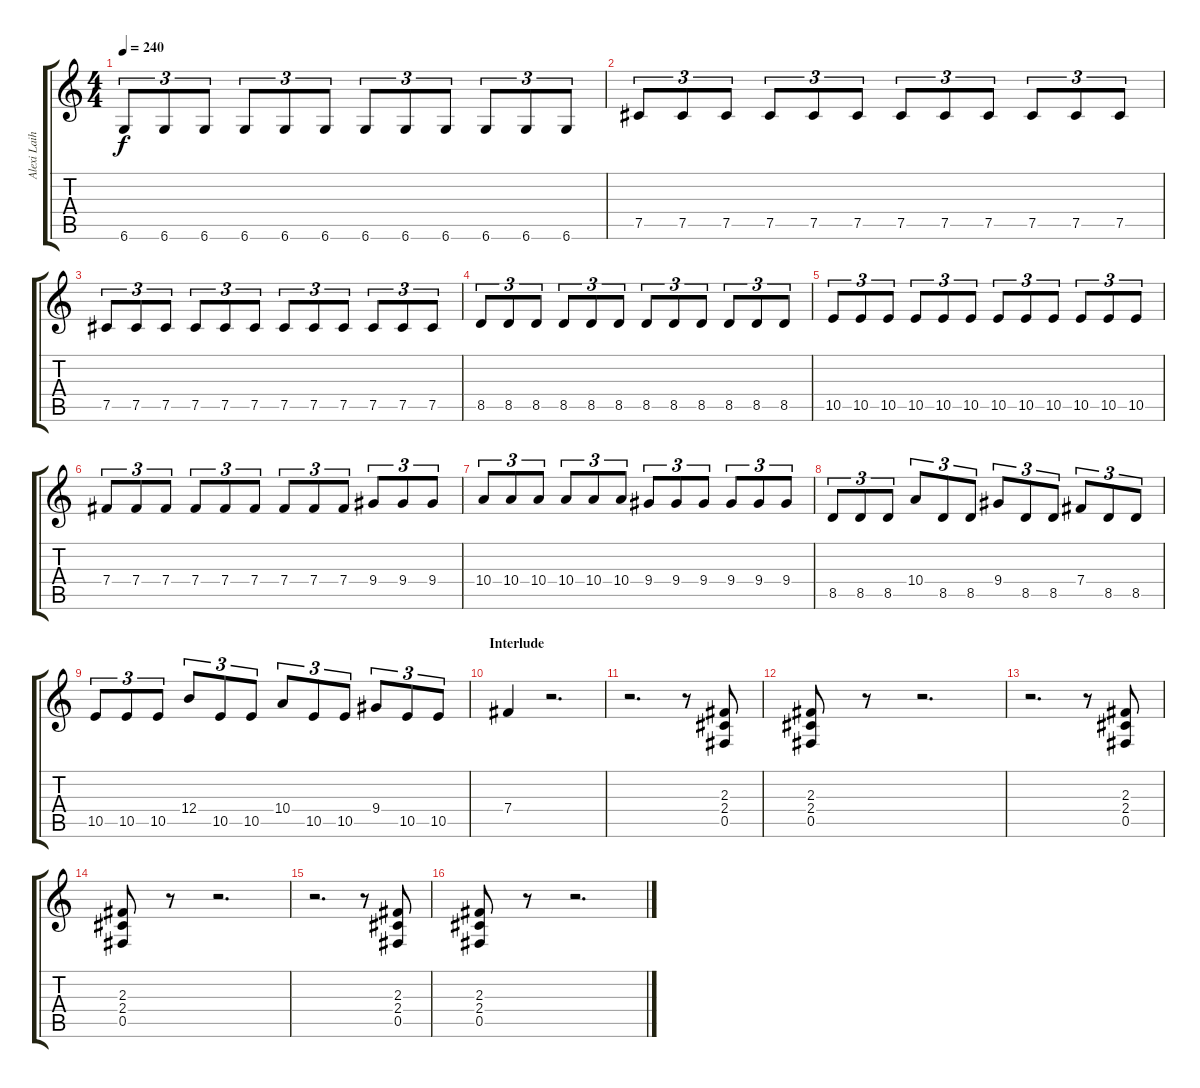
\track ("Alexi Laiho" "Alexi Laih") {instrument distortionguitar}
\staff {score tabs}
\tuning (Db4 Ab3 E3 B2 Gb2 Db2) {hide}
\ts (4 4)
\tempo 240
\clef g2
\ks c
6.6.8{tu (3 2) dy f} 6.6.8{tu (3 2)} 6.6.8{tu (3 2)} 6.6.8{tu (3 2)} 6.6.8{tu (3 2)} 6.6.8{tu (3 2)} 6.6.8{tu (3 2)} 6.6.8{tu (3 2)} 6.6.8{tu (3 2)} 6.6.8{tu (3 2)} 6.6.8{tu (3 2)} 6.6.8{tu (3 2)} |
7.5.8{tu (3 2)} 7.5.8{tu (3 2)} 7.5.8{tu (3 2)} 7.5.8{tu (3 2)} 7.5.8{tu (3 2)} 7.5.8{tu (3 2)} 7.5.8{tu (3 2)} 7.5.8{tu (3 2)} 7.5.8{tu (3 2)} 7.5.8{tu (3 2)} 7.5.8{tu (3 2)} 7.5.8{tu (3 2)} |
7.5.8{tu (3 2)} 7.5.8{tu (3 2)} 7.5.8{tu (3 2)} 7.5.8{tu (3 2)} 7.5.8{tu (3 2)} 7.5.8{tu (3 2)} 7.5.8{tu (3 2)} 7.5.8{tu (3 2)} 7.5.8{tu (3 2)} 7.5.8{tu (3 2)} 7.5.8{tu (3 2)} 7.5.8{tu (3 2)} |
8.5.8{tu (3 2)} 8.5.8{tu (3 2)} 8.5.8{tu (3 2)} 8.5.8{tu (3 2)} 8.5.8{tu (3 2)} 8.5.8{tu (3 2)} 8.5.8{tu (3 2)} 8.5.8{tu (3 2)} 8.5.8{tu (3 2)} 8.5.8{tu (3 2)} 8.5.8{tu (3 2)} 8.5.8{tu (3 2)} |
10.5.8{tu (3 2)} 10.5.8{tu (3 2)} 10.5.8{tu (3 2)} 10.5.8{tu (3 2)} 10.5.8{tu (3 2)} 10.5.8{tu (3 2)} 10.5.8{tu (3 2)} 10.5.8{tu (3 2)} 10.5.8{tu (3 2)} 10.5.8{tu (3 2)} 10.5.8{tu (3 2)} 10.5.8{tu (3 2)} |
7.4.8{tu (3 2)} 7.4.8{tu (3 2)} 7.4.8{tu (3 2)} 7.4.8{tu (3 2)} 7.4.8{tu (3 2)} 7.4.8{tu (3 2)} 7.4.8{tu (3 2)} 7.4.8{tu (3 2)} 7.4.8{tu (3 2)} 9.4.8{tu (3 2)} 9.4.8{tu (3 2)} 9.4.8{tu (3 2)} |
10.4.8{tu (3 2)} 10.4.8{tu (3 2)} 10.4.8{tu (3 2)} 10.4.8{tu (3 2)} 10.4.8{tu (3 2)} 10.4.8{tu (3 2)} 9.4.8{tu (3 2)} 9.4.8{tu (3 2)} 9.4.8{tu (3 2)} 9.4.8{tu (3 2)} 9.4.8{tu (3 2)} 9.4.8{tu (3 2)} |
8.5.8{tu (3 2)} 8.5.8{tu (3 2)} 8.5.8{tu (3 2)} 10.4.8{tu (3 2)} 8.5.8{tu (3 2)} 8.5.8{tu (3 2)} 9.4.8{tu (3 2)} 8.5.8{tu (3 2)} 8.5.8{tu (3 2)} 7.4.8{tu (3 2)} 8.5.8{tu (3 2)} 8.5.8{tu (3 2)} |
10.5.8{tu (3 2)} 10.5.8{tu (3 2)} 10.5.8{tu (3 2)} 12.4.8{tu (3 2)} 10.5.8{tu (3 2)} 10.5.8{tu (3 2)} 10.4.8{tu (3 2)} 10.5.8{tu (3 2)} 10.5.8{tu (3 2)} 9.4.8{tu (3 2)} 10.5.8{tu (3 2)} 10.5.8{tu (3 2)} |
\section ("" "Interlude")
7.4.4 r.2{d} |
r.2{d} r.8 (2.3 2.4 0.5).8 |
(2.3 2.4 0.5).8 r.8 r.2{d} |
r.2{d} r.8 (2.3 2.4 0.5).8 |
(2.3 2.4 0.5).8 r.8 r.2{d} |
r.2{d} r.8 (2.3 2.4 0.5).8 |
(2.3 2.4 0.5).8 r.8 r.2{d}
